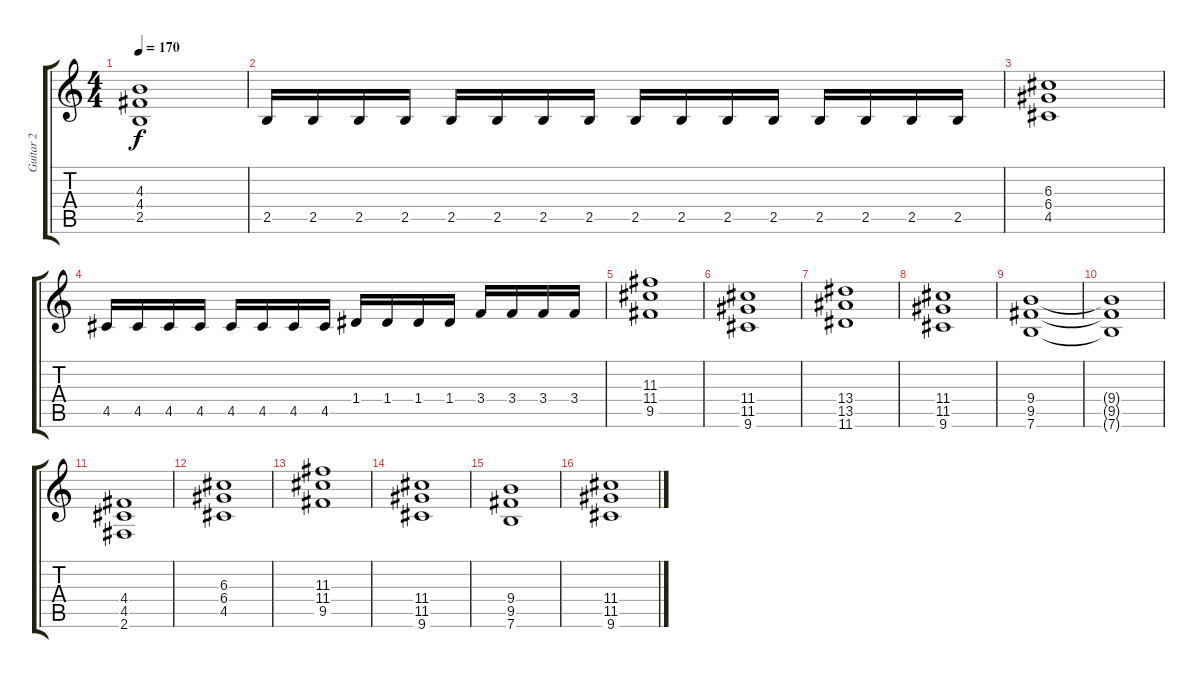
\track ("Guitar 2" "Guitar 2") {instrument distortionguitar}
\staff {score tabs}
\tuning (E4 B3 G3 D3 A2 E2) {hide}
\ts (4 4)
\tempo 170
\clef g2
\ks c
(4.3 4.4 2.5).1{dy f} |
2.5.16 2.5.16 2.5.16 2.5.16 2.5.16 2.5.16 2.5.16 2.5.16 2.5.16 2.5.16 2.5.16 2.5.16 2.5.16 2.5.16 2.5.16 2.5.16 |
(6.3 6.4 4.5).1 |
4.5.16 4.5.16 4.5.16 4.5.16 4.5.16 4.5.16 4.5.16 4.5.16 1.4.16 1.4.16 1.4.16 1.4.16 3.4.16 3.4.16 3.4.16 3.4.16 |
(11.3 11.4 9.5).1{volume 12 balance 8} |
(11.4 11.5 9.6).1 |
(13.4 13.5 11.6).1 |
(11.4 11.5 9.6).1 |
(9.4 9.5 7.6).1 |
(9.4{t} 9.5{t} 7.6{t}).1 |
(4.4 4.5 2.6).1 |
(6.3 6.4 4.5).1 |
(11.3 11.4 9.5).1 |
(11.4 11.5 9.6).1 |
(9.4 9.5 7.6).1 |
(11.4 11.5 9.6).1
